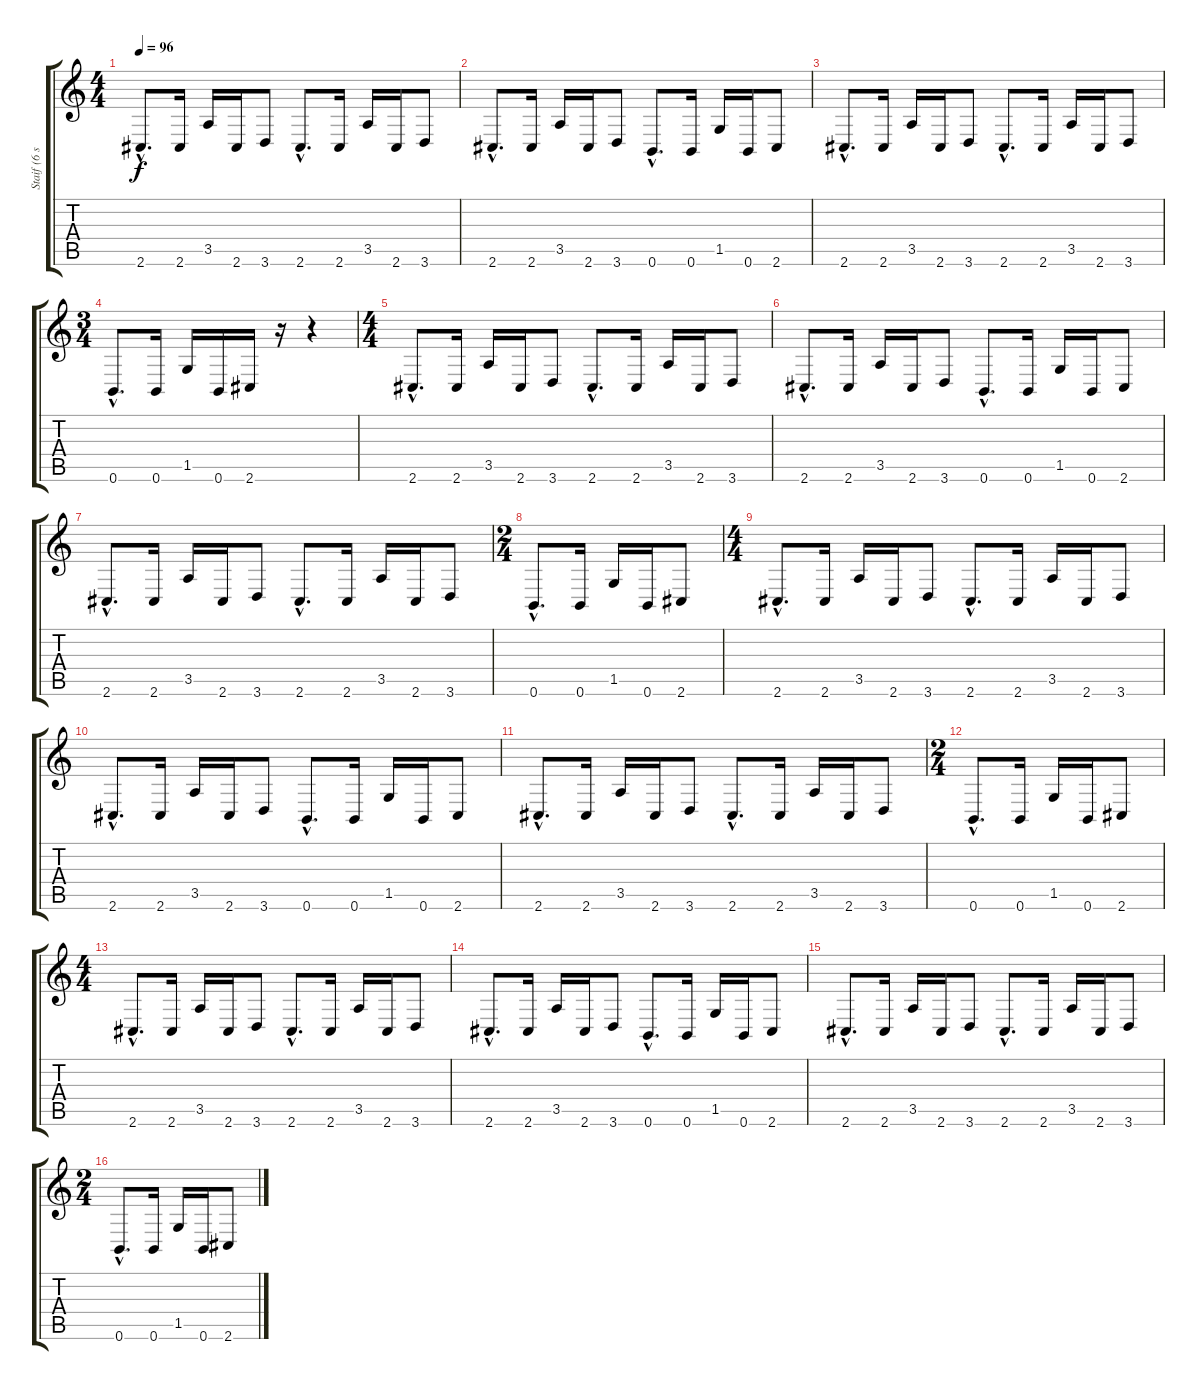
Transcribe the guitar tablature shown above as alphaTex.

\track ("Staif (6 strings)" "Staif (6 s") {instrument distortionguitar}
\staff {score tabs}
\tuning (Db4 Ab3 E3 B2 Gb2 B1) {hide}
\ts (4 4)
\tempo 96
\clef g2
\ks c
2.6{hac}.8{d dy f volume 9 instrument overdrivenguitar} 2.6.16 3.5.16 2.6.16 3.6.8 2.6{hac}.8{d} 2.6.16 3.5.16 2.6.16 3.6.8 |
2.6{hac}.8{d} 2.6.16 3.5.16 2.6.16 3.6.8 0.6{hac}.8{d} 0.6.16 1.5.16 0.6.16 2.6.8 |
2.6{hac}.8{d} 2.6.16 3.5.16 2.6.16 3.6.8 2.6{hac}.8{d} 2.6.16 3.5.16 2.6.16 3.6.8 |
\ts (3 4)
0.6{hac}.8{d} 0.6.16 1.5.16 0.6.16 2.6.16 r.16 r.4 |
\ts (4 4)
\section ("" "")
2.6{hac}.8{d volume 13 instrument distortionguitar} 2.6.16 3.5.16 2.6.16 3.6.8 2.6{hac}.8{d} 2.6.16 3.5.16 2.6.16 3.6.8 |
2.6{hac}.8{d} 2.6.16 3.5.16 2.6.16 3.6.8 0.6{hac}.8{d} 0.6.16 1.5.16 0.6.16 2.6.8 |
2.6{hac}.8{d} 2.6.16 3.5.16 2.6.16 3.6.8 2.6{hac}.8{d} 2.6.16 3.5.16 2.6.16 3.6.8 |
\ts (2 4)
0.6{hac}.8{d} 0.6.16 1.5.16 0.6.16 2.6.8 |
\ts (4 4)
2.6{hac}.8{d} 2.6.16 3.5.16 2.6.16 3.6.8 2.6{hac}.8{d} 2.6.16 3.5.16 2.6.16 3.6.8 |
2.6{hac}.8{d} 2.6.16 3.5.16 2.6.16 3.6.8 0.6{hac}.8{d} 0.6.16 1.5.16 0.6.16 2.6.8 |
2.6{hac}.8{d} 2.6.16 3.5.16 2.6.16 3.6.8 2.6{hac}.8{d} 2.6.16 3.5.16 2.6.16 3.6.8 |
\ts (2 4)
0.6{hac}.8{d} 0.6.16 1.5.16 0.6.16 2.6.8 |
\ts (4 4)
\section ("" "")
2.6{hac}.8{d} 2.6.16 3.5.16 2.6.16 3.6.8 2.6{hac}.8{d} 2.6.16 3.5.16 2.6.16 3.6.8 |
2.6{hac}.8{d} 2.6.16 3.5.16 2.6.16 3.6.8 0.6{hac}.8{d} 0.6.16 1.5.16 0.6.16 2.6.8 |
2.6{hac}.8{d} 2.6.16 3.5.16 2.6.16 3.6.8 2.6{hac}.8{d} 2.6.16 3.5.16 2.6.16 3.6.8 |
\ts (2 4)
0.6{hac}.8{d} 0.6.16 1.5.16 0.6.16 2.6.8
